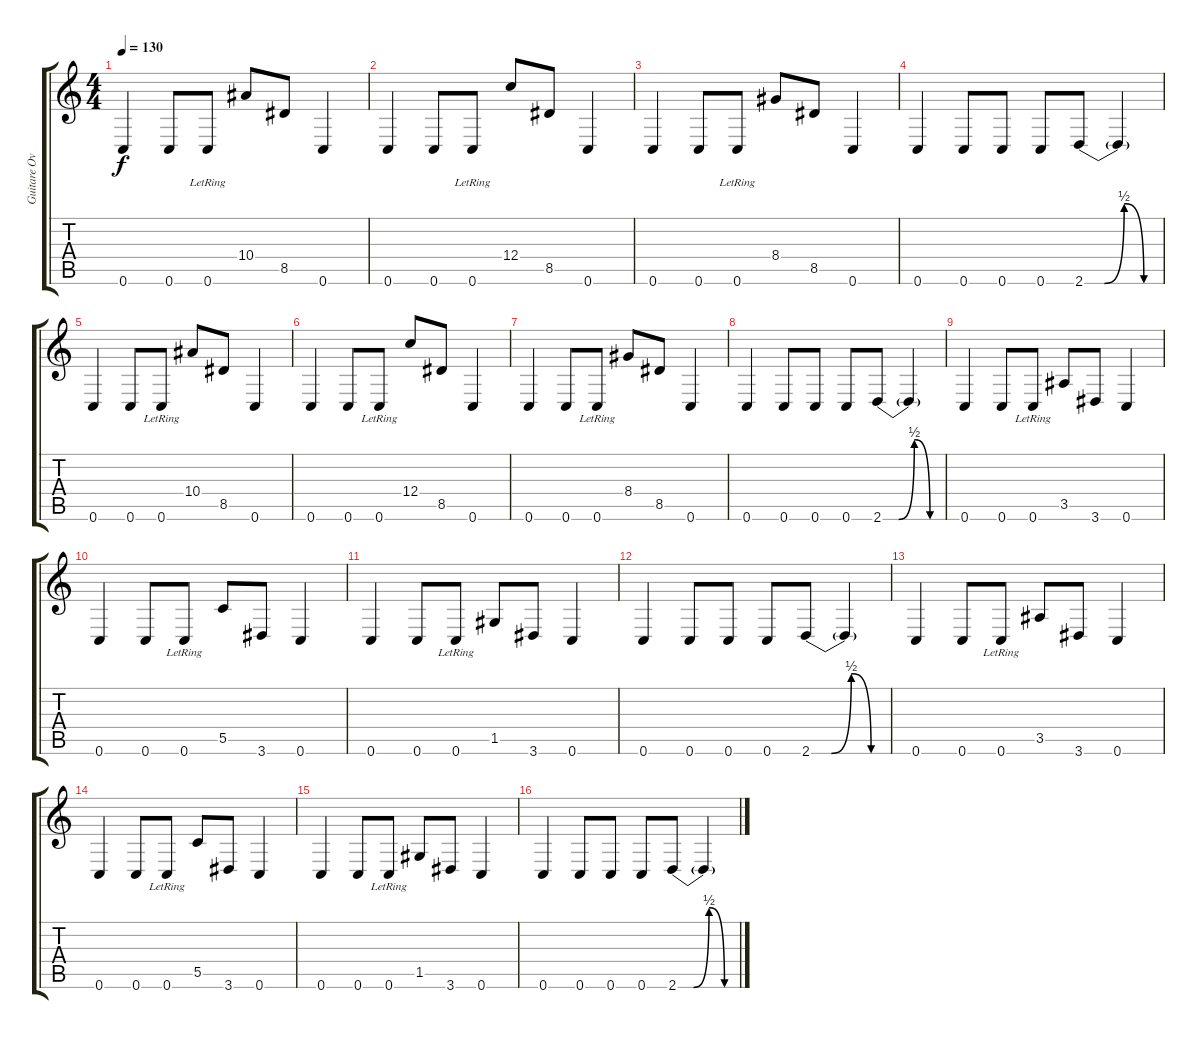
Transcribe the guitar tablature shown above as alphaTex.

\track ("Guitare Overdub" "Guitare Ov") {instrument distortionguitar}
\staff {score tabs}
\tuning (D4 A3 F3 C3 G2 C2) {hide}
\ts (4 4)
\tempo 130
\clef g2
\ks c
0.6.4{dy f} 0.6.8 0.6{lr}.8 10.4.8 8.5.8 0.6.4 |
0.6.4 0.6.8 0.6{lr}.8 12.4.8 8.5.8 0.6.4 |
0.6.4 0.6.8 0.6{lr}.8 8.4.8 8.5.8 0.6.4 |
0.6.4 0.6.8 0.6.8 0.6.8 2.6{be (custom 0 0 15 0 30 2 45 0 60 0)}.8 2.6{t}.4 |
0.6.4 0.6.8 0.6{lr}.8 10.4.8 8.5.8 0.6.4 |
0.6.4 0.6.8 0.6{lr}.8 12.4.8 8.5.8 0.6.4 |
0.6.4 0.6.8 0.6{lr}.8 8.4.8 8.5.8 0.6.4 |
0.6.4 0.6.8 0.6.8 0.6.8 2.6{be (custom 0 0 15 0 30 2 45 0 60 0)}.8 2.6{t}.4 |
0.6.4 0.6.8 0.6{lr}.8 3.5.8 3.6.8 0.6.4 |
0.6.4 0.6.8 0.6{lr}.8 5.5.8 3.6.8 0.6.4 |
0.6.4 0.6.8 0.6{lr}.8 1.5.8 3.6.8 0.6.4 |
0.6.4 0.6.8 0.6.8 0.6.8 2.6{be (custom 0 0 15 0 30 2 45 0 60 0)}.8 2.6{t}.4 |
0.6.4 0.6.8 0.6{lr}.8 3.5.8 3.6.8 0.6.4 |
0.6.4 0.6.8 0.6{lr}.8 5.5.8 3.6.8 0.6.4 |
0.6.4 0.6.8 0.6{lr}.8 1.5.8 3.6.8 0.6.4 |
0.6.4 0.6.8 0.6.8 0.6.8 2.6{be (custom 0 0 15 0 30 2 45 0 60 0)}.8 2.6{t}.4
